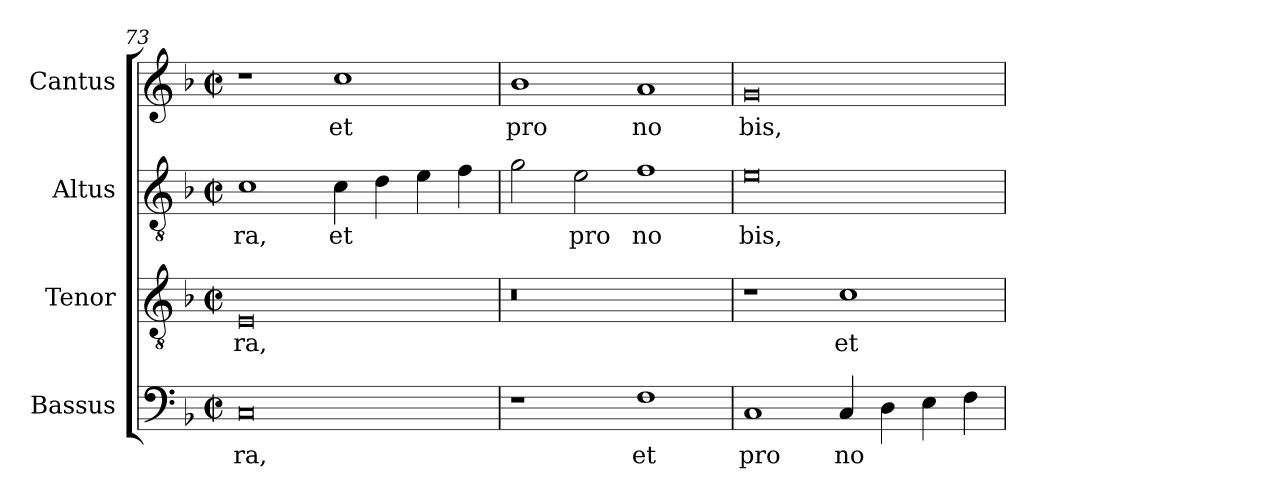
**kern	**text	**kern	**text	**kern	**text	**kern	**text
*part4	*part4	*part3	*part3	*part2	*part2	*part1	*part1
*staff4	*staff4	*staff3	*staff3	*staff2	*staff2	*staff1	*staff1
*I"Bassus	*	*I"Tenor	*	*I"Altus	*	*I"Cantus	*
!!LO:LB:g=z
*clefF4	*	*clefGv2	*	*clefGv2	*	*clefG2	*
*k[b-]	*	*k[b-]	*	*k[b-]	*	*k[b-]	*
*F:	*	*F:	*	*F:	*	*F:	*
*M2/2	*	*M2/2	*	*M2/2	*	*M2/2	*
*met(c|)	*	*met(c|)	*	*met(c|)	*	*met(c|)	*
=73	=73	=73	=73	=73	=73	=73	=73
!	!LO:LY:b:cj	!	!LO:LY:b:cj	!	!LO:LY:b:cj	!	!
0C	ra,	0E	ra,	1c	ra,	1r	.
!	!	!	!	!	!LO:LY:b:cj	!	!LO:LY:b:cj
.	.	.	.	4c\	et	1cc	et
.	.	.	.	4d\	.	.	.
.	.	.	.	4e\	.	.	.
.	.	.	.	4f\	.	.	.
=74	=74	=74	=74	=74	=74	=74	=74
!	!	!	!	!	!	!	!LO:LY:b:cj
1r	.	0r	.	2g\	.	1b-	pro
!	!	!	!	!	!LO:LY:b:cj	!	!
.	.	.	.	2e\	pro	.	.
!	!LO:LY:b:cj	!	!	!	!LO:LY:b:cj	!	!LO:LY:b:cj
1F	et	.	.	1f	no	1a	no
=75	=75	=75	=75	=75	=75	=75	=75
!	!LO:LY:b:cj	!	!	!	!LO:LY:b:cj	!	!LO:LY:b:cj
1C	pro	1r	.	0e	bis,	0g	bis,
!	!LO:LY:b:cj	!	!LO:LY:b:cj	!	!	!	!
4C/	no	1c	et	.	.	.	.
4D\	.	.	.	.	.	.	.
4E\	.	.	.	.	.	.	.
4F\	.	.	.	.	.	.	.
=	=	=	=	=	=	=	=
*-	*-	*-	*-	*-	*-	*-	*-
